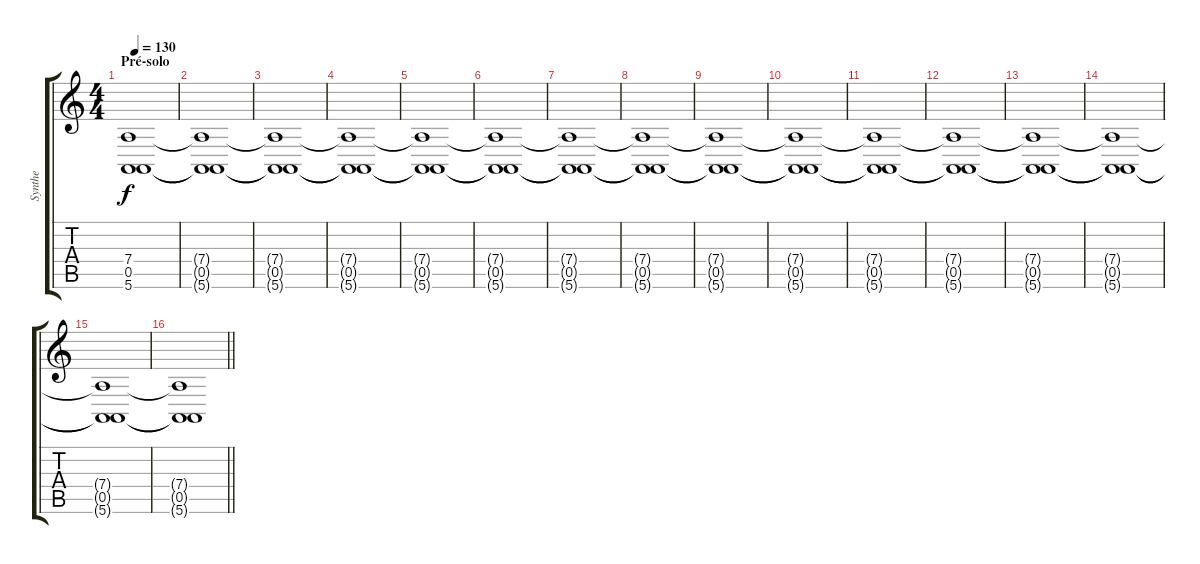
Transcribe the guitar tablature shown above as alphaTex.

\track ("Synthe" "Synthe") {instrument stringensemble2}
\staff {score tabs}
\tuning (E4 B3 G3 D3 A2 E2) {hide}
\ts (4 4)
\section ("" "Pré-solo")
\tempo 130
\clef g2
\ks c
(7.4 0.5 5.6).1{dy f} |
(7.4{t} 0.5{t} 5.6{t}).1 |
(7.4{t} 0.5{t} 5.6{t}).1 |
(7.4{t} 0.5{t} 5.6{t}).1 |
(7.4{t} 0.5{t} 5.6{t}).1 |
(7.4{t} 0.5{t} 5.6{t}).1 |
(7.4{t} 0.5{t} 5.6{t}).1 |
(7.4{t} 0.5{t} 5.6{t}).1 |
(7.4{t} 0.5{t} 5.6{t}).1 |
(7.4{t} 0.5{t} 5.6{t}).1 |
(7.4{t} 0.5{t} 5.6{t}).1 |
(7.4{t} 0.5{t} 5.6{t}).1 |
(7.4{t} 0.5{t} 5.6{t}).1 |
(7.4{t} 0.5{t} 5.6{t}).1 |
(7.4{t} 0.5{t} 5.6{t}).1 |
\barLineRight lightlight
(7.4{t} 0.5{t} 5.6{t}).1
